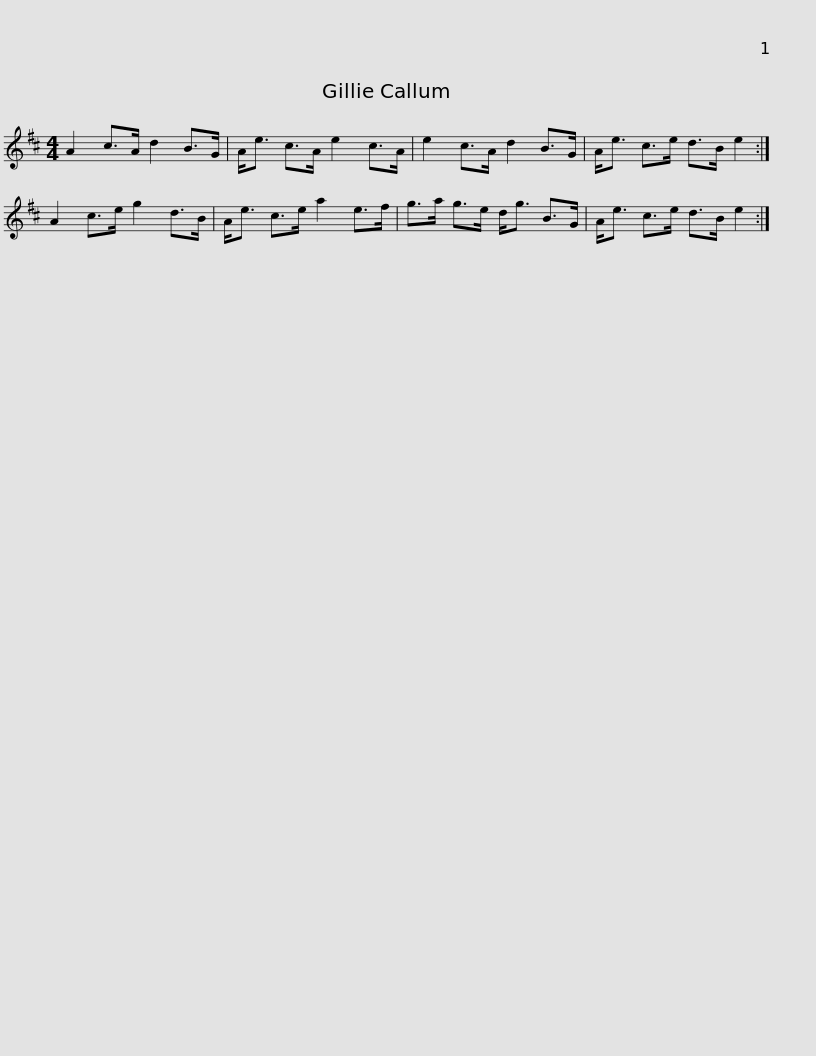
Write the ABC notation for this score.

X:1
L:1/8
M:4/4
I:linebreak $
K:D
V:1 treble
V:1
 A2 c>A d2 B>G | A<e c>A e2 c>A | e2 c>A d2 B>G | A<e c>e d>B e2 :| A2 c>e g2 d>B |$ %5
 A<e c>e a2 e>f | g>a g>e d<g B>G | A<e c>e d>B e2 :| %8
